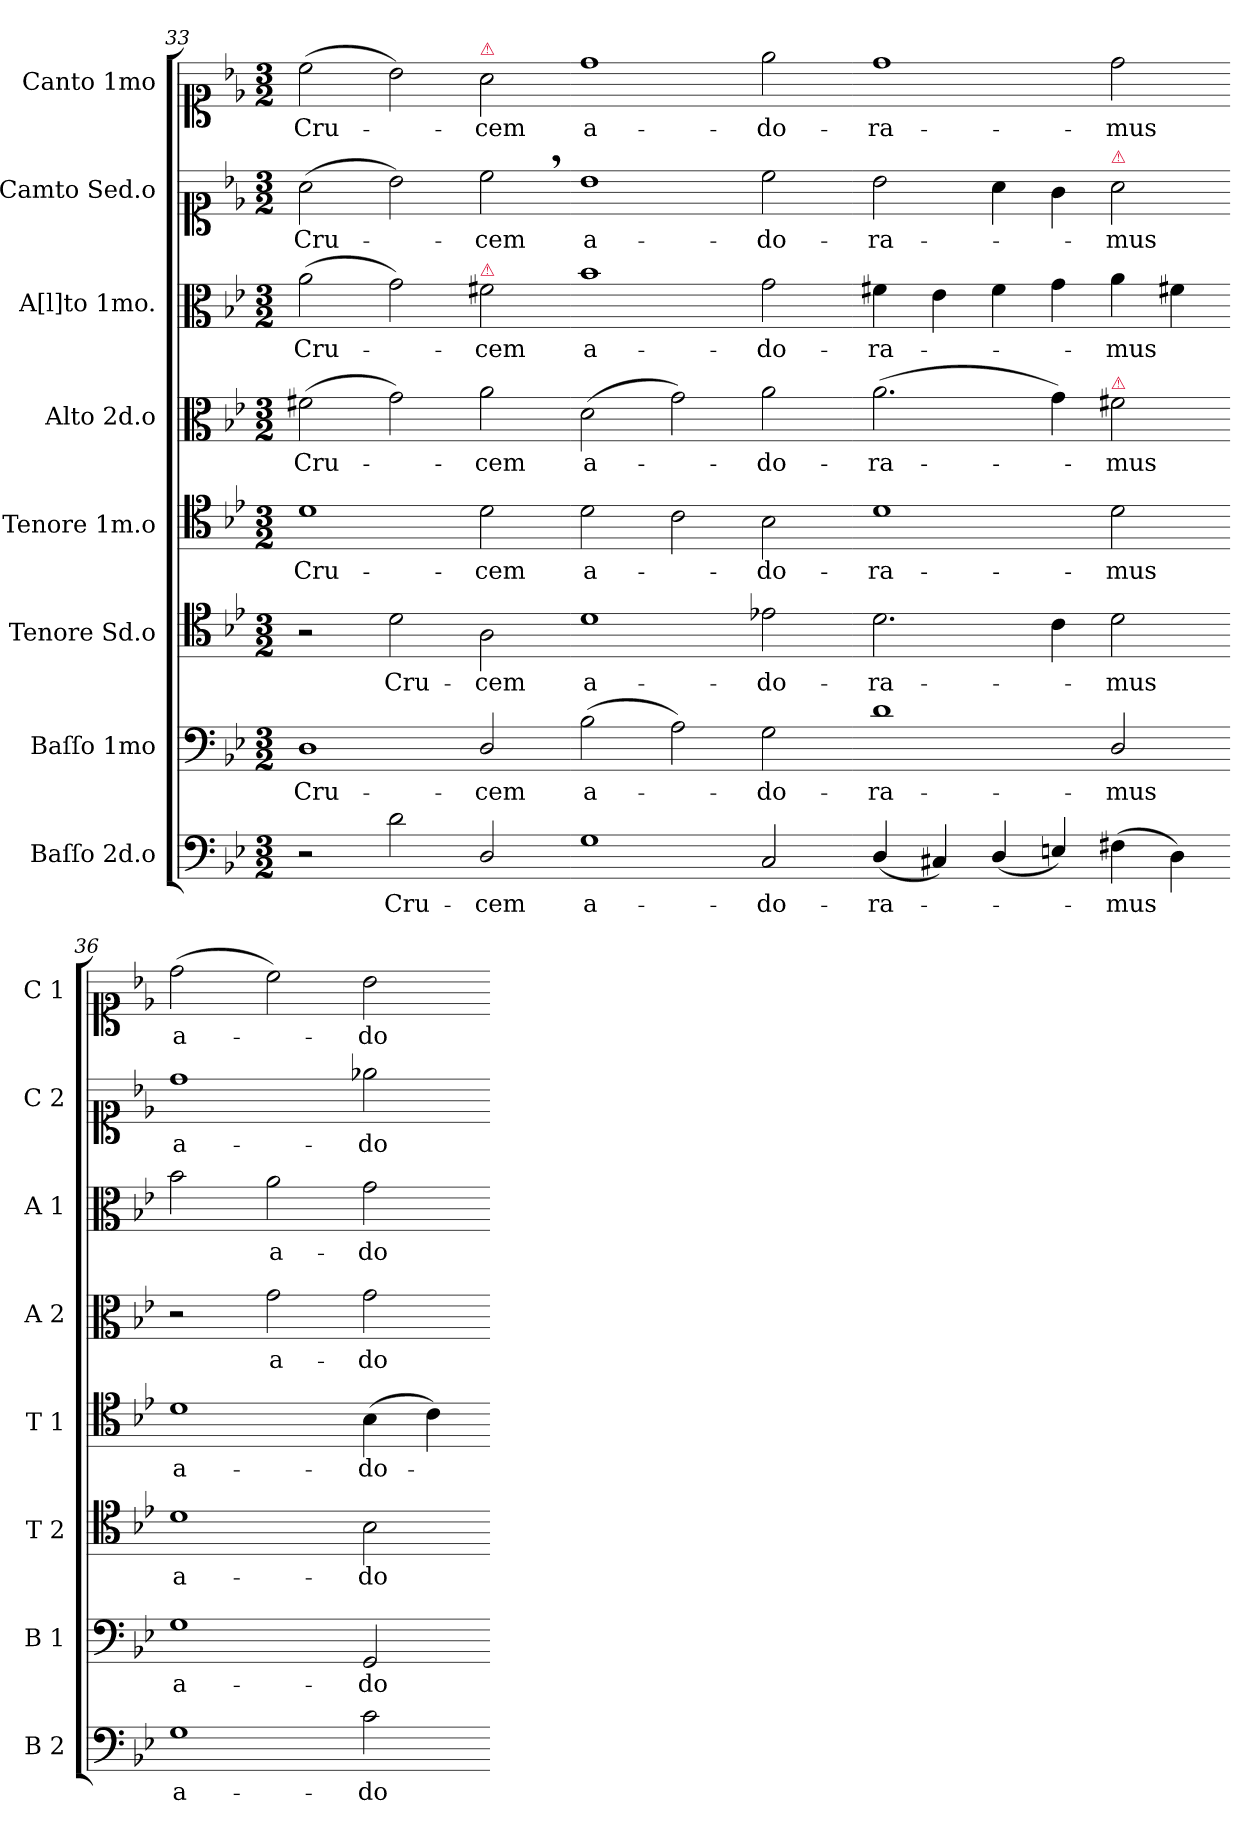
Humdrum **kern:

**kern	**text	**kern	**text	**kern	**text	**kern	**text	**kern	**text	**kern	**text	**kern	**text	**kern	**text
*part8	*part8	*part7	*part7	*part6	*part6	*part5	*part5	*part4	*part4	*part3	*part3	*part2	*part2	*part1	*part1
*staff8	*staff8	*staff7	*staff7	*staff6	*staff6	*staff5	*staff5	*staff4	*staff4	*staff3	*staff3	*staff2	*staff2	*staff1	*staff1
*I"Baſſo 2d.o	*	*I"Baſſo 1mo	*	*I"Tenore Sd.o	*	*I"Tenore 1m.o	*	*I"Alto 2d.o	*	*I"A[l]to 1mo.	*	*I"Camto Sed.o	*	*I"Canto 1mo	*
*I'B 2	*	*I'B 1	*	*I'T 2	*	*I'T 1	*	*I'A 2	*	*I'A 1	*	*I'C 2	*	*I'C 1	*
*clefF4	*	*clefF4	*	*clefC4	*	*clefC4	*	*clefC3	*	*clefC3	*	*clefC1	*	*clefC1	*
*k[b-e-]	*	*k[b-e-]	*	*k[b-e-]	*	*k[b-e-]	*	*k[b-e-]	*	*k[b-e-]	*	*k[b-e-]	*	*k[b-e-]	*
*M3/2	*	*M3/2	*	*M3/2	*	*M3/2	*	*M3/2	*	*M3/2	*	*M3/2	*	*M3/2	*
=33	=33	=33	=33	=33	=33	=33	=33	=33	=33	=33	=33	=33	=33	=33	=33
2r	.	1D	Cru-	2r	.	1d	Cru-	(>2f#X\	Cru-	(>2a\	Cru-	(>2a\	Cru-	(>2cc\	Cru-
2d\	Cru-	.	.	2d\	Cru-	.	.	2g\)	.	2g\)	.	2b-\)	.	2b-\)	.
!	!	!	!	!	!	!	!	!	!	!	!	!	!	!LO:TX:a:color=crimson:t=⚠	!
!	!	!	!	!	!	!	!	!	!	!LO:TX:a:color=crimson:t=⚠	!	!	!	!	!
2D/	-cem	2D/	-cem	2A\	-cem	2d\	-cem	2a\	-cem	2f#X\	-cem	2cc,\	-cem	2a\	-cem
=34-	=34-	=34-	=34-	=34-	=34-	=34-	=34-	=34-	=34-	=34-	=34-	=34-	=34-	=34-	=34-
1G	a-	(>2B-\	a-	1d	a-	2d\	a-	(>2d\	a-	1b-	a-	1b-	a-	1dd\	a-
.	.	2A\)	.	.	.	2c\	.	2g\)	.	.	.	.	.	.	.
2C/	-do-	2G\	-do-	2e-X\	-do-	2B-\	-do-	2a\	-do-	2g\	-do-	2cc\	-do-	2ee-\	-do-
=35-	=35-	=35-	=35-	=35-	=35-	=35-	=35-	=35-	=35-	=35-	=35-	=35-	=35-	=35-	=35-
(<4D/	-ra-	1d	-ra-	2.d\	-ra-	1d	-ra-	(>2.a\	-ra-	4f#X\	-ra-	2b-\	-ra-	1dd	-ra-
4C#X/)	.	.	.	.	.	.	.	.	.	4e-\	.	.	.	.	.
(<4D/	.	.	.	.	.	.	.	.	.	4f#\	.	4a\	.	.	.
4En/)	.	.	.	4c\	.	.	.	4g\)	.	4g\	.	4g\	.	.	.
!	!	!	!	!	!	!	!	!	!	!	!	!LO:TX:a:color=crimson:t=⚠	!	!	!
!	!	!	!	!	!	!	!	!LO:TX:a:color=crimson:t=⚠	!	!	!	!	!	!	!
(>4F#X\	-mus	2D/	-mus	2d\	-mus	2d\	-mus	2f#X\	-mus	4a\	-mus	2a\	-mus	2dd\	-mus
4D\)	.	.	.	.	.	.	.	.	.	4f#X\	.	.	.	.	.
=36-	=36-	=36-	=36-	=36-	=36-	=36-	=36-	=36-	=36-	=36-	=36-	=36-	=36-	=36-	=36-
1G	a-	1G	a-	1d	a-	1d	a-	2r	.	2b-\	.	1dd	a-	(>2dd\	a-
.	.	.	.	.	.	.	.	2g\	a-	2a\	a-	.	.	2cc\)	.
2c\	-do-	2GG/	-do-	2B-\	-do-	(>4B-\	-do-	2g\	-do-	2g\	-do-	2ee-X\	-do-	2b-\	-do-
.	.	.	.	.	.	4c\)	.	.	.	.	.	.	.	.	.
=-	=-	=-	=-	=-	=-	=-	=-	=-	=-	=-	=-	=-	=-	=-	=-
*-	*-	*-	*-	*-	*-	*-	*-	*-	*-	*-	*-	*-	*-	*-	*-
